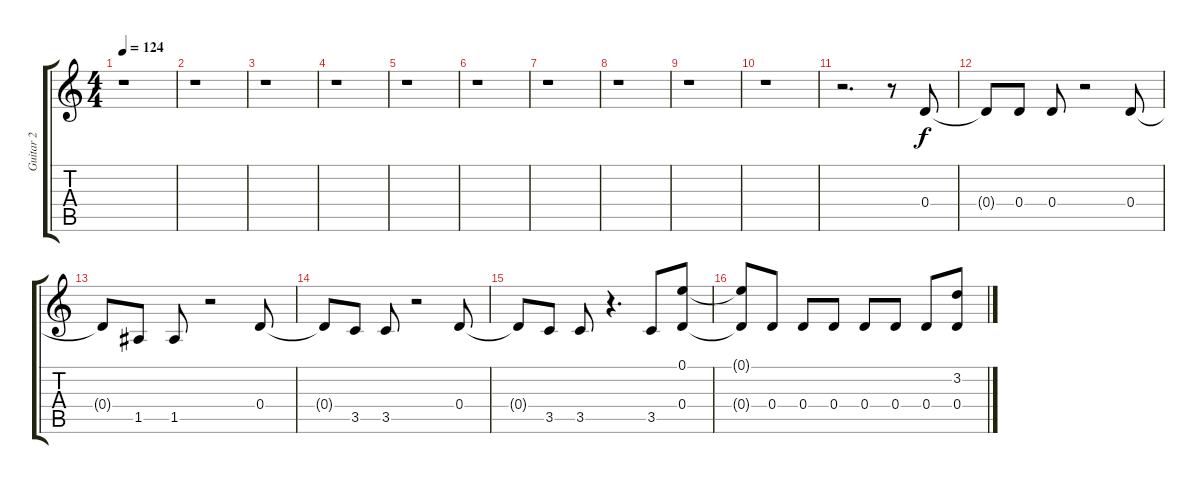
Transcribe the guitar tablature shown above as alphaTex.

\track ("Guitar 2" "Guitar 2") {instrument overdrivenguitar}
\staff {score tabs}
\tuning (E4 B3 G3 D3 A2 E2) {hide}
\ts (4 4)
\tempo 124
\clef g2
\ks c
r.1{dy f} |
r.1 |
r.1 |
r.1 |
r.1 |
r.1 |
r.1 |
r.1 |
r.1 |
r.1 |
r.2{d} r.8 0.4.8 |
0.4{t}.8 0.4.8{volume 16} 0.4.8 r.2 0.4.8 |
0.4{t}.8 1.5.8 1.5.8 r.2 0.4.8 |
0.4{t}.8 3.5.8 3.5.8 r.2 0.4.8 |
0.4{t}.8 3.5.8 3.5.8 r.4{d} 3.5.8 (0.1 0.4).8 |
(0.1{t} 0.4{t}).8 0.4.8 0.4.8 0.4.8 0.4.8 0.4.8 0.4.8 (3.2 0.4).8
